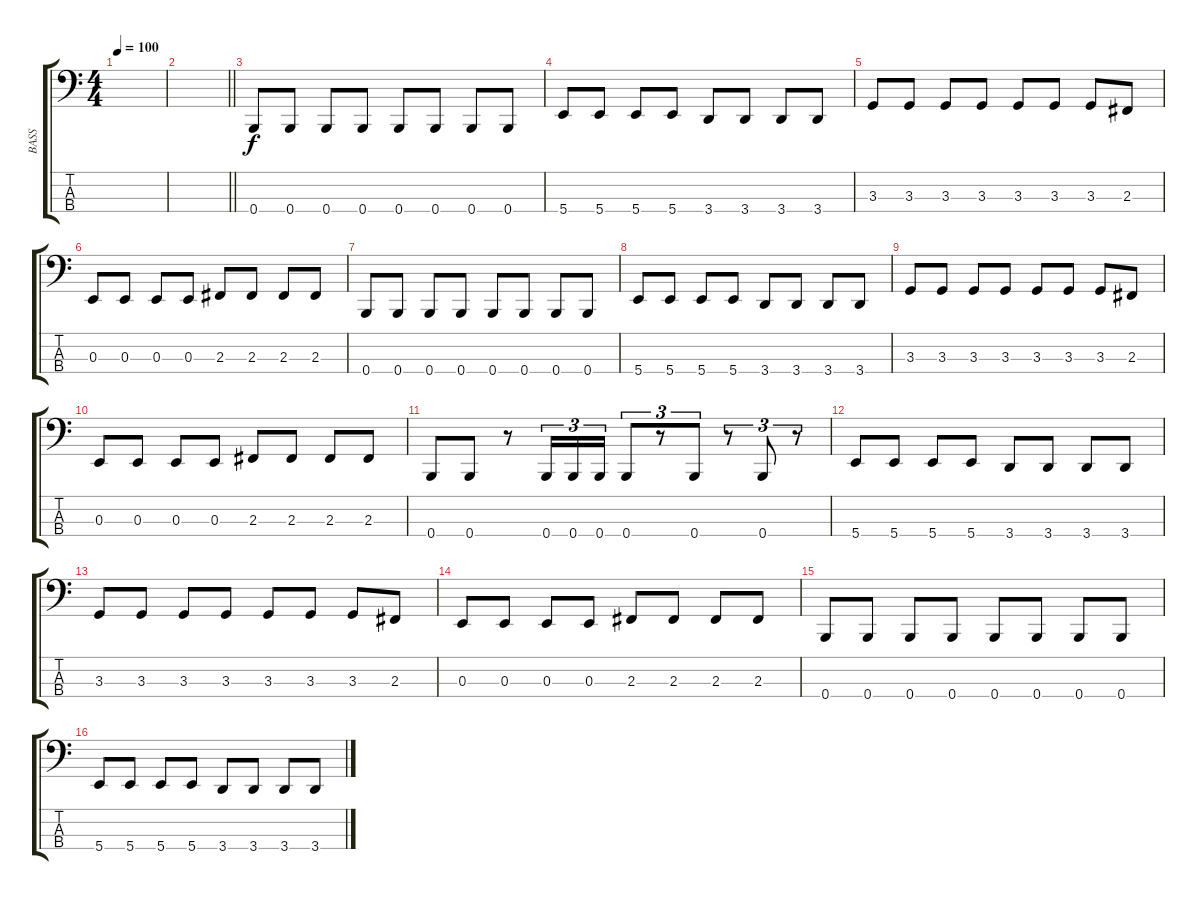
\track ("BASS" "BASS") {instrument electricbasspick}
\staff {score tabs}
\tuning (D2 A1 E1 B0) {hide}
\ts (4 4)
\tempo 100
\clef f4
\ks c
|
\barLineRight lightlight
|
0.4.8 0.4.8 0.4.8 0.4.8 0.4.8 0.4.8 0.4.8 0.4.8 |
5.4.8 5.4.8 5.4.8 5.4.8 3.4.8 3.4.8 3.4.8 3.4.8 |
3.3.8 3.3.8 3.3.8 3.3.8 3.3.8 3.3.8 3.3.8 2.3.8 |
0.3.8 0.3.8 0.3.8 0.3.8 2.3.8 2.3.8 2.3.8 2.3.8 |
0.4.8 0.4.8 0.4.8 0.4.8 0.4.8 0.4.8 0.4.8 0.4.8 |
5.4.8 5.4.8 5.4.8 5.4.8 3.4.8 3.4.8 3.4.8 3.4.8 |
3.3.8 3.3.8 3.3.8 3.3.8 3.3.8 3.3.8 3.3.8 2.3.8 |
0.3.8 0.3.8 0.3.8 0.3.8 2.3.8 2.3.8 2.3.8 2.3.8 |
0.4.8 0.4.8 r.8 0.4.16{tu (3 2)} 0.4.16{tu (3 2)} 0.4.16{tu (3 2)} 0.4.8{tu (3 2)} r.8{tu (3 2)} 0.4.8{tu (3 2)} r.8{tu (3 2)} 0.4.8{tu (3 2)} r.8{tu (3 2)} |
5.4.8 5.4.8 5.4.8 5.4.8 3.4.8 3.4.8 3.4.8 3.4.8 |
3.3.8 3.3.8 3.3.8 3.3.8 3.3.8 3.3.8 3.3.8 2.3.8 |
0.3.8 0.3.8 0.3.8 0.3.8 2.3.8 2.3.8 2.3.8 2.3.8 |
0.4.8 0.4.8 0.4.8 0.4.8 0.4.8 0.4.8 0.4.8 0.4.8 |
5.4.8 5.4.8 5.4.8 5.4.8 3.4.8 3.4.8 3.4.8 3.4.8
